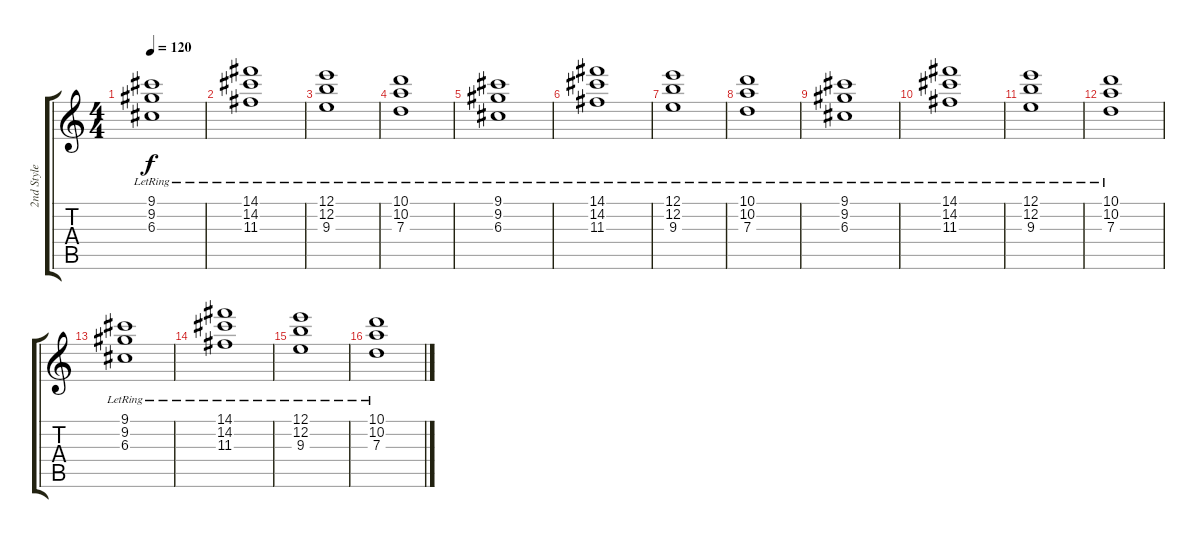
\track ("2nd Style Rythm" "2nd Style ") {instrument overdrivenguitar}
\staff {score tabs}
\tuning (E4 B3 G3 D3 A2 E2) {hide}
\ts (4 4)
\tempo 120
\clef g2
\ks c
(9.1{lr} 9.2{lr} 6.3{lr}).1{dy f} |
(14.1{lr} 14.2{lr} 11.3{lr}).1 |
(12.1{lr} 12.2{lr} 9.3{lr}).1 |
(10.1{lr} 10.2{lr} 7.3{lr}).1 |
(9.1{lr} 9.2{lr} 6.3{lr}).1 |
(14.1{lr} 14.2{lr} 11.3{lr}).1 |
(12.1{lr} 12.2{lr} 9.3{lr}).1 |
(10.1{lr} 10.2{lr} 7.3{lr}).1 |
(9.1{lr} 9.2{lr} 6.3{lr}).1 |
(14.1{lr} 14.2{lr} 11.3{lr}).1 |
(12.1{lr} 12.2{lr} 9.3{lr}).1 |
(10.1{lr} 10.2{lr} 7.3{lr}).1 |
(9.1{lr} 9.2{lr} 6.3{lr}).1 |
(14.1{lr} 14.2{lr} 11.3{lr}).1 |
(12.1{lr} 12.2{lr} 9.3{lr}).1 |
(10.1{lr} 10.2{lr} 7.3{lr}).1
